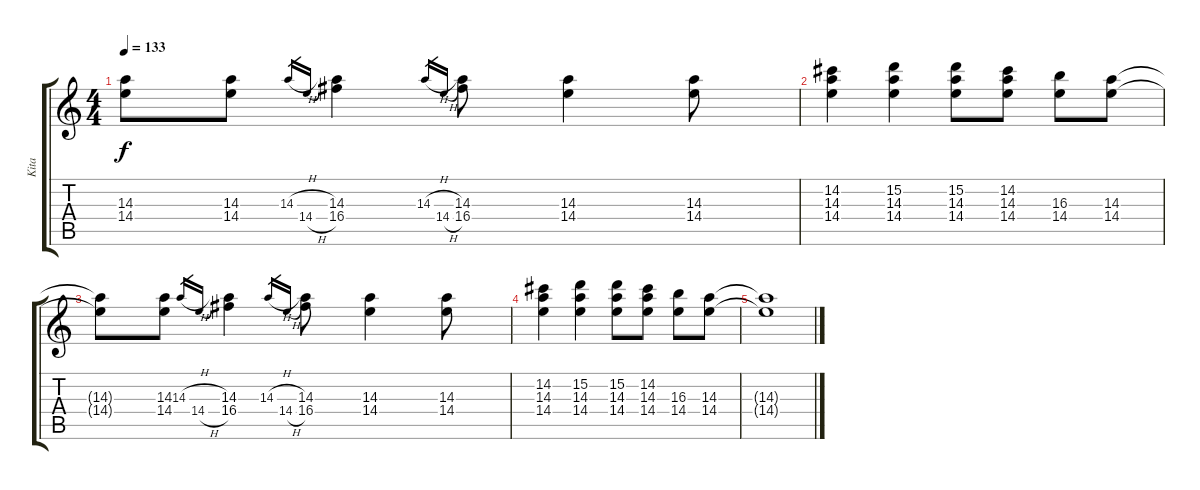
\track ("Kita" "Kita") {instrument overdrivenguitar}
\staff {score tabs}
\tuning (E4 B3 G3 D3 A2 E2) {hide}
\ts (4 4)
\tempo 133
\clef g2
\ks c
(14.3{t} 14.4{t}).8{dy f} (14.3 14.4).8 14.3{h}.16{gr} 14.4{h}.16{gr} (14.3 16.4).4 14.3{h}.16{gr} 14.4{h}.16{gr} (14.3 16.4).8 (14.3 14.4).4 (14.3 14.4).8 |
(14.2 14.3 14.4).4 (15.2 14.3 14.4).4 (15.2 14.3 14.4).8 (14.2 14.3 14.4).8 (16.3 14.4).8 (14.3 14.4).8 |
(14.3{t} 14.4{t}).8 (14.3 14.4).8 14.3{h}.16{gr} 14.4{h}.16{gr} (14.3 16.4).4 14.3{h}.16{gr} 14.4{h}.16{gr} (14.3 16.4).8 (14.3 14.4).4 (14.3 14.4).8 |
(14.2 14.3 14.4).4 (15.2 14.3 14.4).4 (15.2 14.3 14.4).8 (14.2 14.3 14.4).8 (16.3 14.4).8 (14.3 14.4).8 |
(14.3{t} 14.4{t}).1
